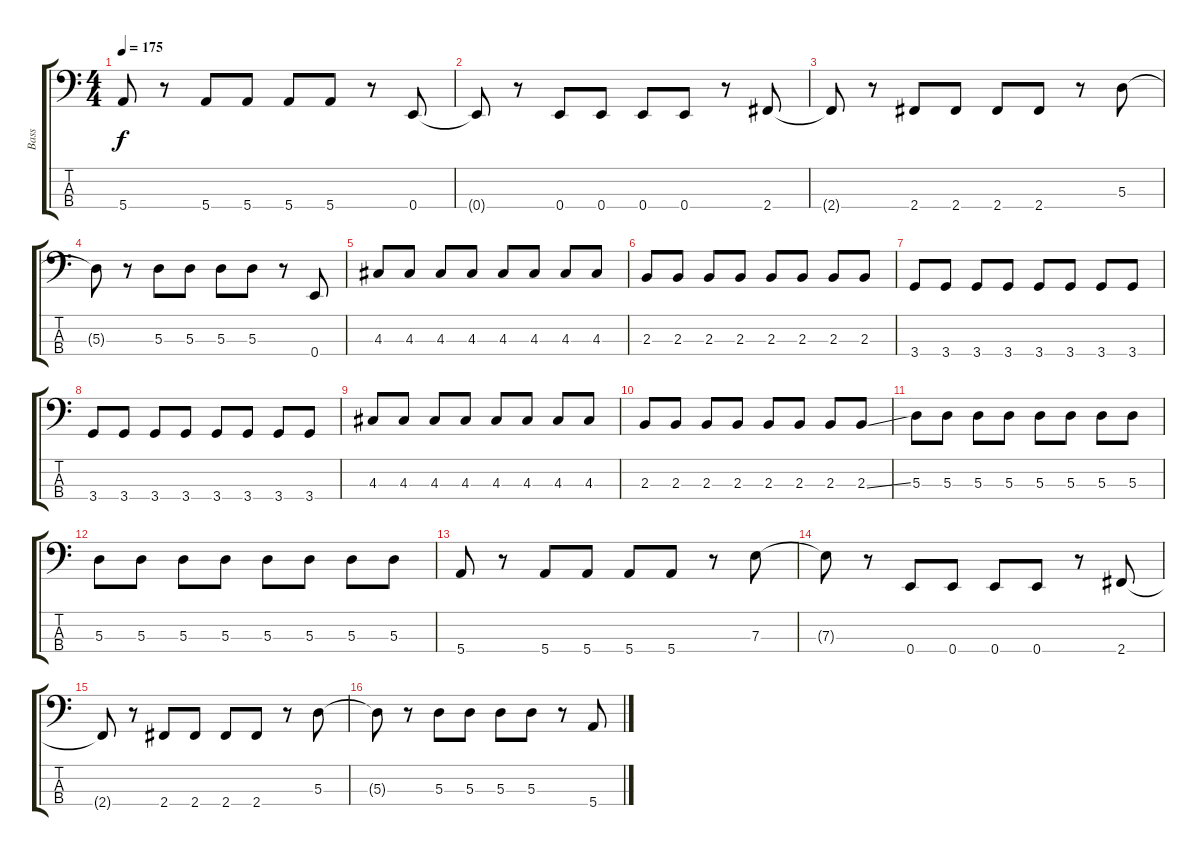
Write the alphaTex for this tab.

\track ("Bass" "Bass") {instrument electricbasspick}
\staff {score tabs}
\tuning (G2 D2 A1 E1) {hide}
\ts (4 4)
\tempo 175
\clef f4
\ks c
5.4.8{dy f} r.8 5.4.8 5.4.8 5.4.8 5.4.8 r.8 0.4.8 |
0.4{t}.8 r.8 0.4.8 0.4.8 0.4.8 0.4.8 r.8 2.4.8 |
2.4{t}.8 r.8 2.4.8 2.4.8 2.4.8 2.4.8 r.8 5.3.8 |
5.3{t}.8 r.8 5.3.8 5.3.8 5.3.8 5.3.8 r.8 0.4.8 |
4.3.8 4.3.8 4.3.8 4.3.8 4.3.8 4.3.8 4.3.8 4.3.8 |
2.3.8 2.3.8 2.3.8 2.3.8 2.3.8 2.3.8 2.3.8 2.3.8 |
3.4.8 3.4.8 3.4.8 3.4.8 3.4.8 3.4.8 3.4.8 3.4.8 |
3.4.8 3.4.8 3.4.8 3.4.8 3.4.8 3.4.8 3.4.8 3.4.8 |
4.3.8 4.3.8 4.3.8 4.3.8 4.3.8 4.3.8 4.3.8 4.3.8 |
2.3.8 2.3.8 2.3.8 2.3.8 2.3.8 2.3.8 2.3.8 2.3{ss}.8 |
5.3.8 5.3.8 5.3.8 5.3.8 5.3.8 5.3.8 5.3.8 5.3.8 |
5.3.8 5.3.8 5.3.8 5.3.8 5.3.8 5.3.8 5.3.8 5.3.8 |
5.4.8 r.8 5.4.8 5.4.8 5.4.8 5.4.8 r.8 7.3.8 |
7.3{t}.8 r.8 0.4.8 0.4.8 0.4.8 0.4.8 r.8 2.4.8 |
2.4{t}.8 r.8 2.4.8 2.4.8 2.4.8 2.4.8 r.8 5.3.8 |
5.3{t}.8 r.8 5.3.8 5.3.8 5.3.8 5.3.8 r.8 5.4.8
